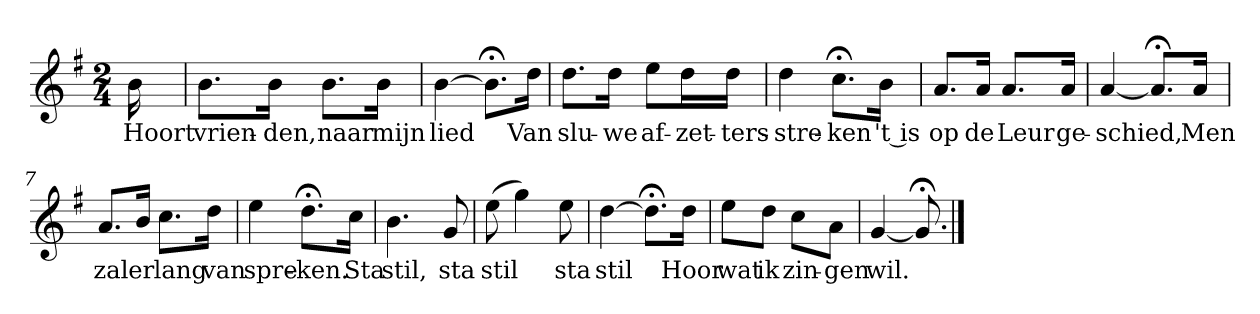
**kern	**text
*part1	*part1
*staff1	*staff1
*k[f#]	*
*G:	*
*M2/4	*
*MM120	*
=	=
16b	Hoort
=1	=1
8.bL	vrien-
16bJk	-den,
8.bL	naar
16bJk	mijn
=2	=2
[4b	lied
8.b;<L]	.
16ddJk	Van
=3	=3
8.ddL	slu-
16ddJk	-we
8eeL	af-
16ddL	-zet-
16ddJJ	-ters-
=4	=4
4dd	-stre-
8.cc;<L	-ken
16bJk	't is
=5	=5
8.aL	op
16aJk	de
8.aL	Leur
16aJk	ge-
=6	=6
[4a	-schied,
8.a;<L]	.
16aJk	Men
=7	=7
8.aL	zal
16bJk	er
8.ccL	lang
16ddJk	van
=8	=8
4ee	spre-
8.dd;<L	-ken.
16ccJk	Sta
=9	=9
4.b	stil,
8g	sta
=10	=10
(8ee	stil
4gg)	.
8ee	sta
=11	=11
[4dd	stil
8.dd;<L]	.
16ddJk	Hoor
=12	=12
8eeL	wat
8ddJ	ik
8ccL	zin-
8aJ	-gen
=13	=13
[4g	wil.
8.g;<]	.
==	==
*-	*-
